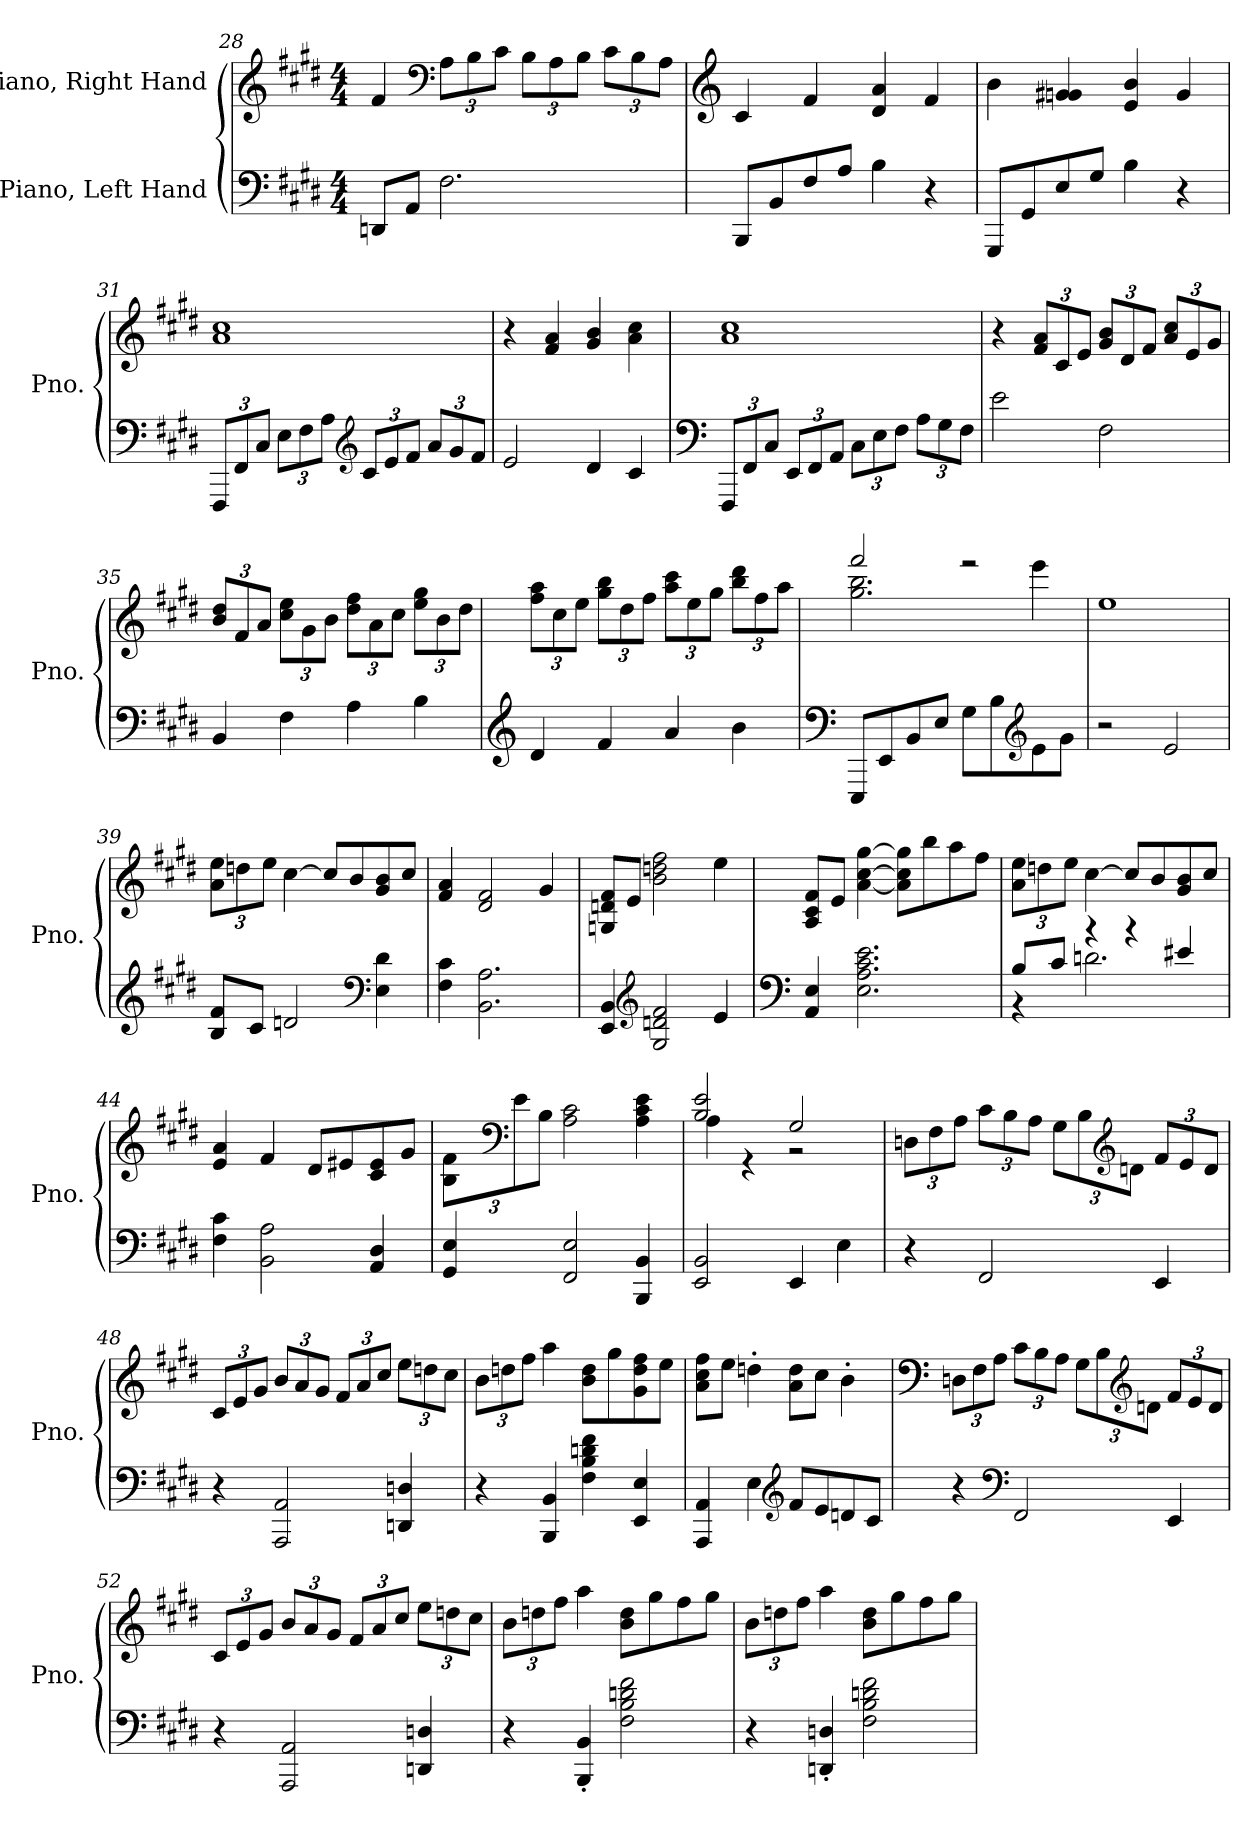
**kern	**kern
*part2	*part1
*staff2	*staff1
*I"Piano, Left Hand	*I"Piano, Right Hand
*I'Pno.	*I'Pno.
!!LO:LB:g=z
*clefF4	*clefG2
*k[f#c#g#d#]	*k[f#c#g#d#]
*M4/4	*M4/4
=28	=28
8DDn/L	4f#/
8AA/J	.
*	*clefF4
*	*Xbrackettup
2.F#\	12A\L
.	12B\
.	12c#\J
.	12B\L
.	12A\
.	12B\J
.	12c#\L
.	12B\
.	12A\J
=29	=29
*	*clefG2
8BBB/L	4c#/
8BB/	.
8F#/	4f#/
8A/J	.
4B\	4d#/ 4a/
4r	4f#/
=30	=30
8GGG#/L	4b\
8GG#/	.
8E/	4gn/ 4g#X/
8G#/J	.
4B\	4e/ 4b/
4r	4g#/
=31	=31
*Xbrackettup	*
12FFF#/L	1a 1cc#
12FF#/	.
12C#/J	.
12E\L	.
12F#\	.
12A\J	.
*clefG2	*
12c#/L	.
12e/	.
12f#/J	.
12a/L	.
12g#/	.
12f#/J	.
!!LO:LB:g=z
=32	=32
2e/	4r
.	4f#/ 4a/
4d#/	4g#/ 4b/
4c#/	4a\ 4cc#\
=33	=33
*clefF4	*
12FFF#/L	1a 1cc#
12FF#/	.
12C#/J	.
12EE/L	.
12FF#/	.
12AA/J	.
12C#\L	.
12E\	.
12F#\J	.
12A\L	.
12G#\	.
12F#\J	.
=34	=34
2e\	4r
.	12f#/ 12a/L
.	12c#/
.	12e/J
2F#\	12g#/ 12b/L
.	12d#/
.	12f#/J
.	12a/ 12cc#/L
.	12e/
.	12g#/J
=35	=35
4BB/	12b/ 12dd#/L
.	12f#/
.	12a/J
4F#\	12cc#\ 12ee\L
.	12g#\
.	12b\J
4A\	12dd#\ 12ff#\L
.	12a\
.	12cc#\J
4B\	12ee\ 12gg#\L
.	12b\
.	12dd#\J
!!LO:LB:g=z
=36	=36
*clefG2	*
4d#/	12ff#\ 12aa\L
.	12cc#\
.	12ee\J
4f#/	12gg#\ 12bb\L
.	12dd#\
.	12ff#\J
4a/	12aa\ 12ccc#\L
.	12ee\
.	12gg#\J
4b\	12bb\ 12ddd#\L
.	12ff#\
.	12aa\J
=37	=37
*clefF4	*
*	*^
8EEE/L	2fff#/	2.gg#\ 2.bb\
8EE/	.	.
8BB/	.	.
8E/J	.	.
8G#\L	2r	.
8B\	.	.
*clefG2	*	*
8e\	.	4eee\
8g#\J	.	.
*	*v	*v
=38	=38
2r	1ee
2e/	.
=39	=39
8B/ 8f#/L	12a\ 12ee\L
.	12ddn\
8c#/J	.
.	12ee\J
2dn/	[4cc#\
.	8cc#/L]
.	8b/
*clefF4	*
4E\ 4d\	8g#/ 8b/
.	8cc#/J
=40	=40
4F#\ 4c#\	4f#/ 4a/
2.BB\ 2.A\	2d#/ 2f#/
.	4g#/
!!LO:PB:g=z
=41	=41
4EE/ 4BB/	8Gn/ 8dn/ 8f#/L
.	8e/J
*clefG2	*
2G#/ 2dn/ 2f#/	2b\ 2ddn\ 2ff#\
4e/	4ee\
=42	=42
*clefF4	*
4AA/ 4E/	8A/ 8c#/ 8f#/L
.	8e/J
2.E\ 2.A\ 2.c#\ 2.e\	[4a\ [4cc#\ [4gg#\
.	8a\] 8cc#\] 8gg#\]L
.	8bb\
.	8aa\
.	8ff#\J
=43	=43
*^	*
8B/L	4r	12a\ 12ee\L
.	.	12ddn\
8c#/J	.	.
.	.	12ee\J
4r	2.dn\	[4cc#\
4r	.	8cc#/L]
.	.	8b/
4e#X/	.	8g#/ 8b/
.	.	8cc#/J
*v	*v	*
=44	=44
4F#\ 4c#\	4e/ 4a/
2BB\ 2A\	4f#/
.	8d#/L
.	8e#X/
4AA/ 4D#/	8c#/ 8e#/
.	8g#/J
!!LO:LB:g=z
=45	=45
4GG#/ 4E/	12B\ 12f#\L
*	*clefF4
.	12e\
.	12B\J
2FF#/ 2E/	2A\ 2c#\
4BBB/ 4BB/	4A\ 4c#\ 4e\
=46	=46
*	*^
2EE/ 2BB/	2B/ 2e/	4A\
.	.	4r
4EE/	2G#/	2r
4E\	.	.
*	*v	*v
=47	=47
4r	12Dn\L
.	12F#\
.	12A\J
2FF#/	12c#\L
.	12B\
.	12A\J
.	12G#\L
.	12B\
*	*clefG2
.	12dn\J
4EE/	12f#/L
.	12e/
.	12d/J
=48	=48
4r	12c#/L
.	12e/
.	12g#/J
2AAA/ 2AA/	12b/L
.	12a/
.	12g#/J
.	12f#/L
.	12a/
.	12cc#/J
4DDn/ 4Dn/	12ee\L
.	12ddn\
.	12cc#\J
!!LO:LB:g=z
=49	=49
4r	12b\L
.	12ddn\
.	12ff#\J
4BBB/ 4BB/	4aa\
4F#\ 4B\ 4dn\ 4f#\	8b\ 8dd\L
.	8gg#\
4EE/ 4E/	8g#\ 8dd\ 8ff#\
.	8ee\J
=50	=50
4AAA/ 4AA/	8a\ 8cc#\ 8ff#\L
.	8ee\J
4E\	4ddn'\
*clefG2	*
8f#/L	8a\ 8dd\L
8e/	8cc#\J
8dn/	4b'\
8c#/J	.
=51	=51
*	*clefF4
4r	12Dn\L
.	12F#\
.	12A\J
*clefF4	*
2FF#/	12c#\L
.	12B\
.	12A\J
.	12G#\L
.	12B\
*	*clefG2
.	12dn\J
4EE/	12f#/L
.	12e/
.	12d/J
!!LO:LB:g=z
=52	=52
4r	12c#/L
.	12e/
.	12g#/J
2AAA/ 2AA/	12b/L
.	12a/
.	12g#/J
.	12f#/L
.	12a/
.	12cc#/J
4DDn/ 4Dn/	12ee\L
.	12ddn\
.	12cc#\J
=53	=53
4r	12b\L
.	12ddn\
.	12ff#\J
4BBB/' 4BB/'	4aa\
2F#\ 2B\ 2dn\ 2f#\	8b\ 8dd\L
.	8gg#\
.	8ff#\
.	8gg#\J
=54	=54
4r	12b\L
.	12ddn\
.	12ff#\J
4DDn/' 4Dn/'	4aa\
2F#\ 2B\ 2dn\ 2f#\	8b\ 8dd\L
.	8gg#\
.	8ff#\
.	8gg#\J
=	=
*-	*-
